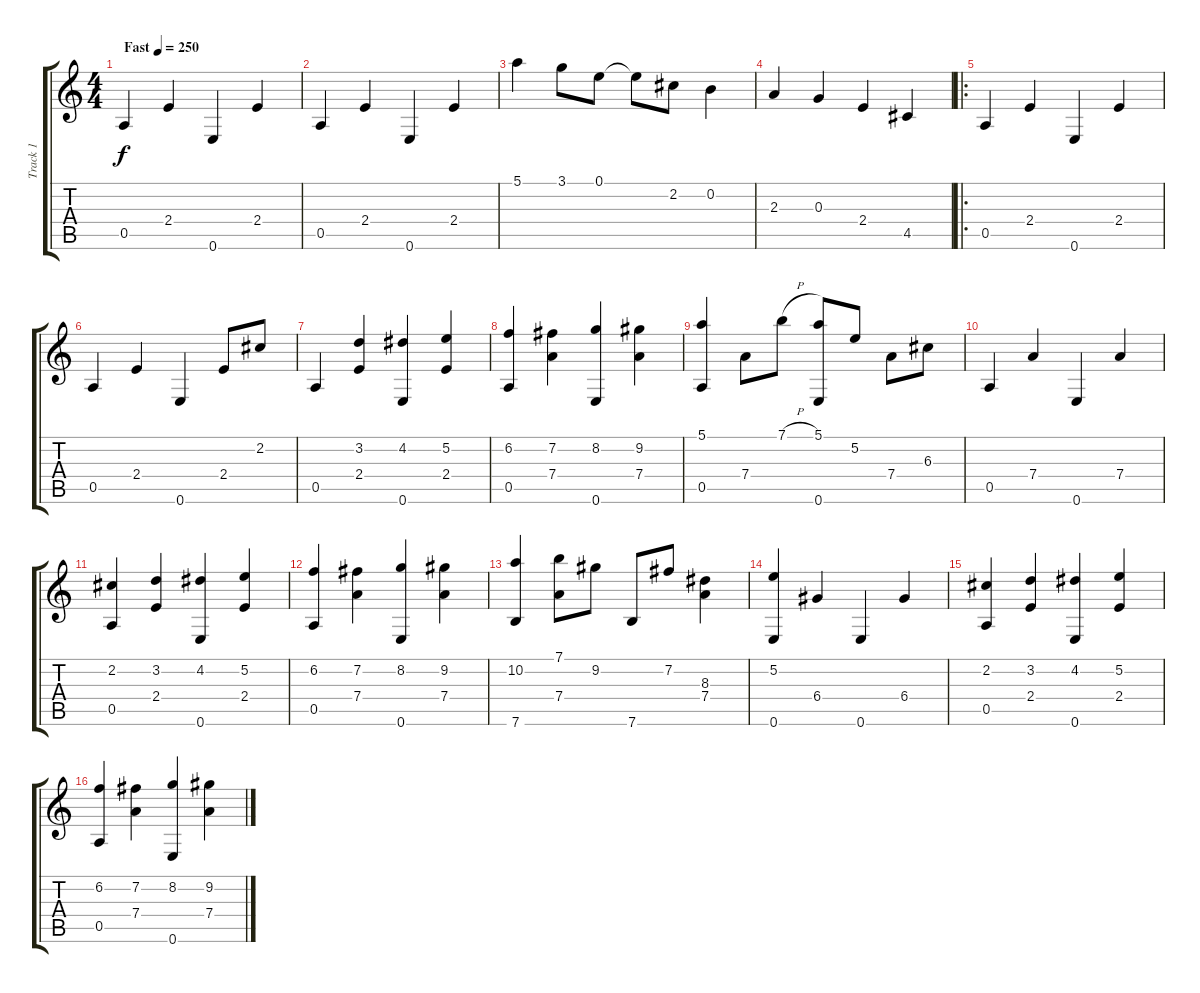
\track ("Track 1" "Track 1") {instrument acousticguitarsteel}
\staff {score tabs}
\tuning (E4 B3 G3 D3 A2 E2) {hide}
\ts (4 4)
\tempo (250 "Fast")
\clef g2
\ks c
0.5.4{dy f instrument acousticguitarsteel} 2.4.4 0.6.4 2.4.4 |
0.5.4 2.4.4 0.6.4 2.4.4 |
5.1.4 3.1.8 0.1.8 0.1{t}.8 2.2.8 0.2.4 |
2.3.4 0.3.4 2.4.4 4.5.4 |
\ro
0.5.4 2.4.4 0.6.4 2.4.4 |
0.5.4 2.4.4 0.6.4 2.4.8 2.2.8 |
0.5.4 (3.2 2.4).4 (4.2 0.6).4 (5.2 2.4).4 |
(6.2 0.5).4 (7.2 7.4).4 (8.2 0.6).4 (9.2 7.4).4 |
(5.1 0.5).4 7.4.8 7.1{h}.8 (5.1 0.6).8 5.2.8 7.4.8 6.3.8 |
0.5.4 7.4.4 0.6.4 7.4.4 |
(2.2 0.5).4 (3.2 2.4).4 (4.2 0.6).4 (5.2 2.4).4 |
(6.2 0.5).4 (7.2 7.4).4 (8.2 0.6).4 (9.2 7.4).4 |
(10.2 7.6).4 (7.1 7.4).8 9.2.8 7.6.8 7.2.8 (8.3 7.4).4 |
(5.2 0.6).4 6.4.4 0.6.4 6.4.4 |
(2.2 0.5).4 (3.2 2.4).4 (4.2 0.6).4 (5.2 2.4).4 |
(6.2 0.5).4 (7.2 7.4).4 (8.2 0.6).4 (9.2 7.4).4
